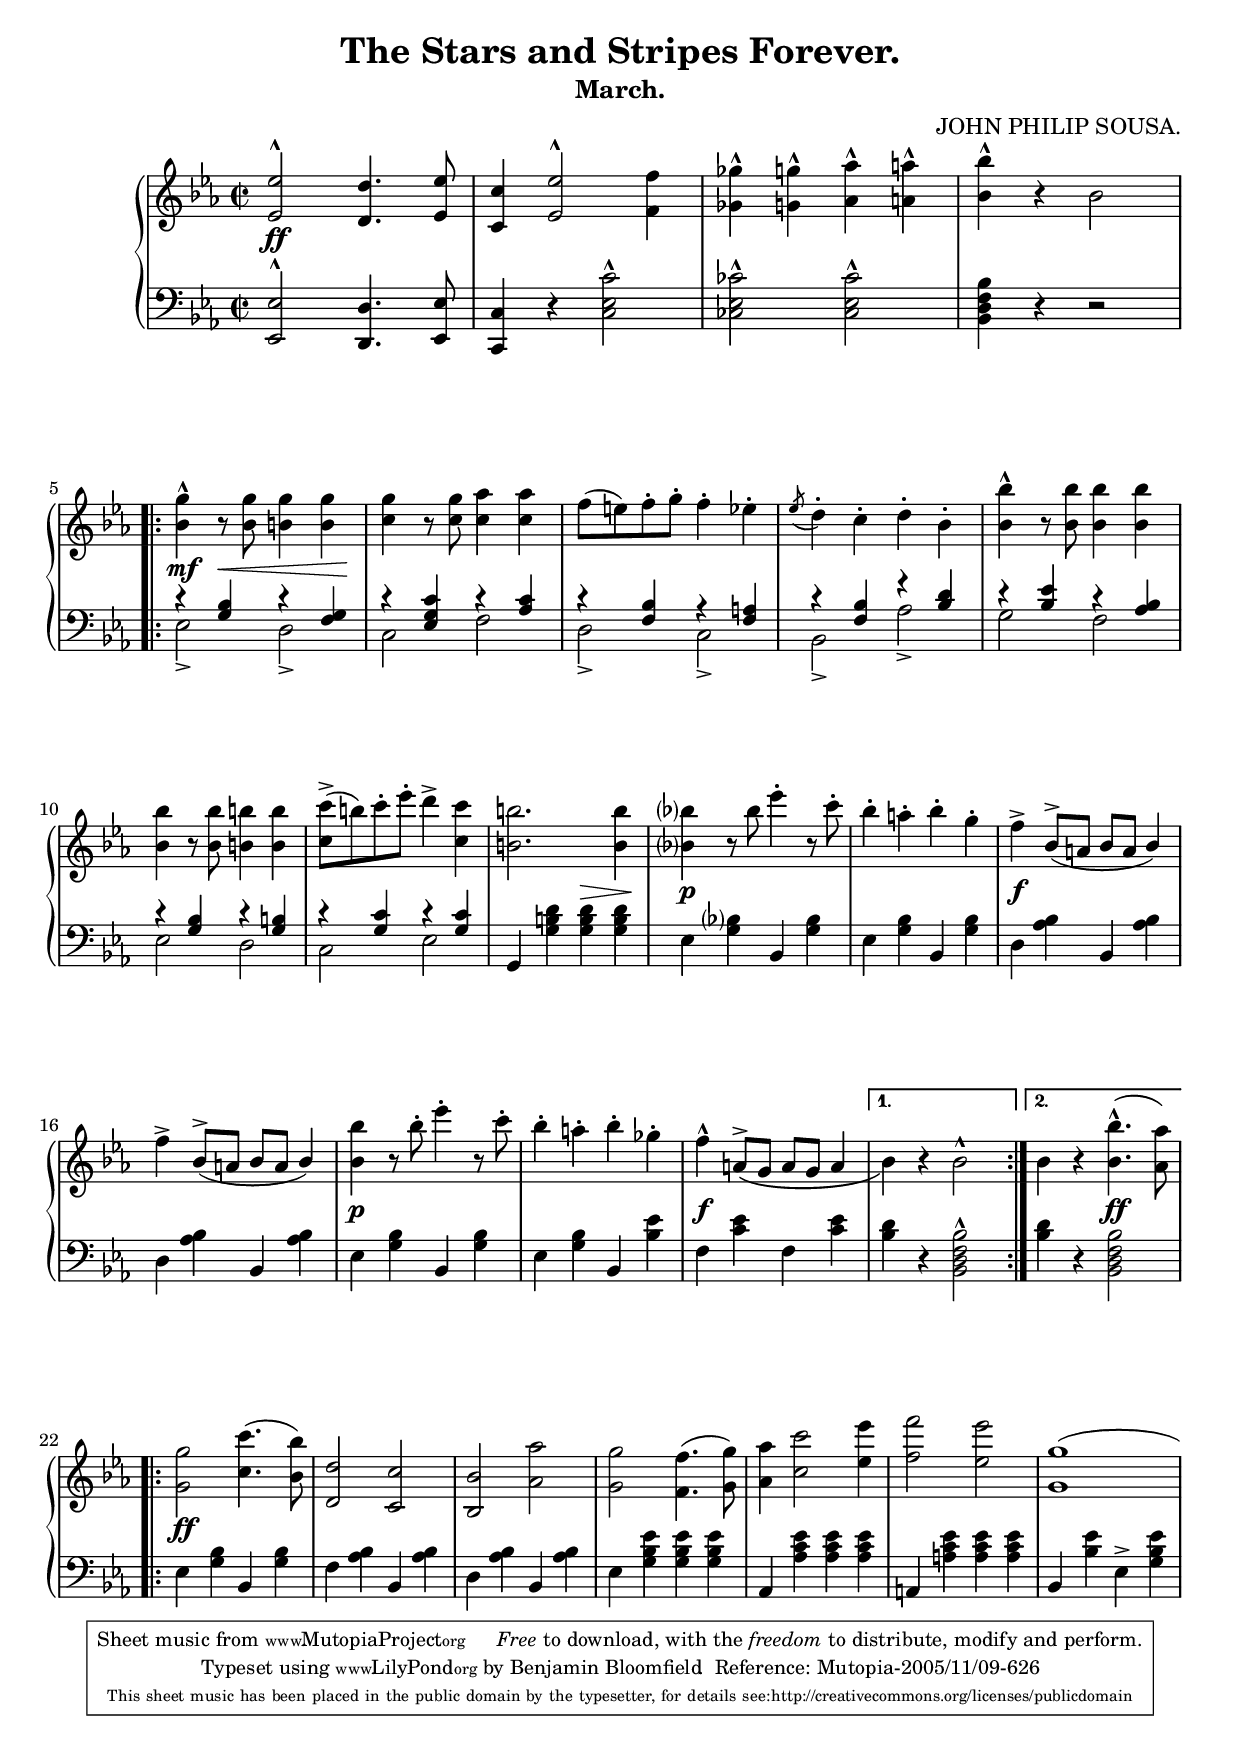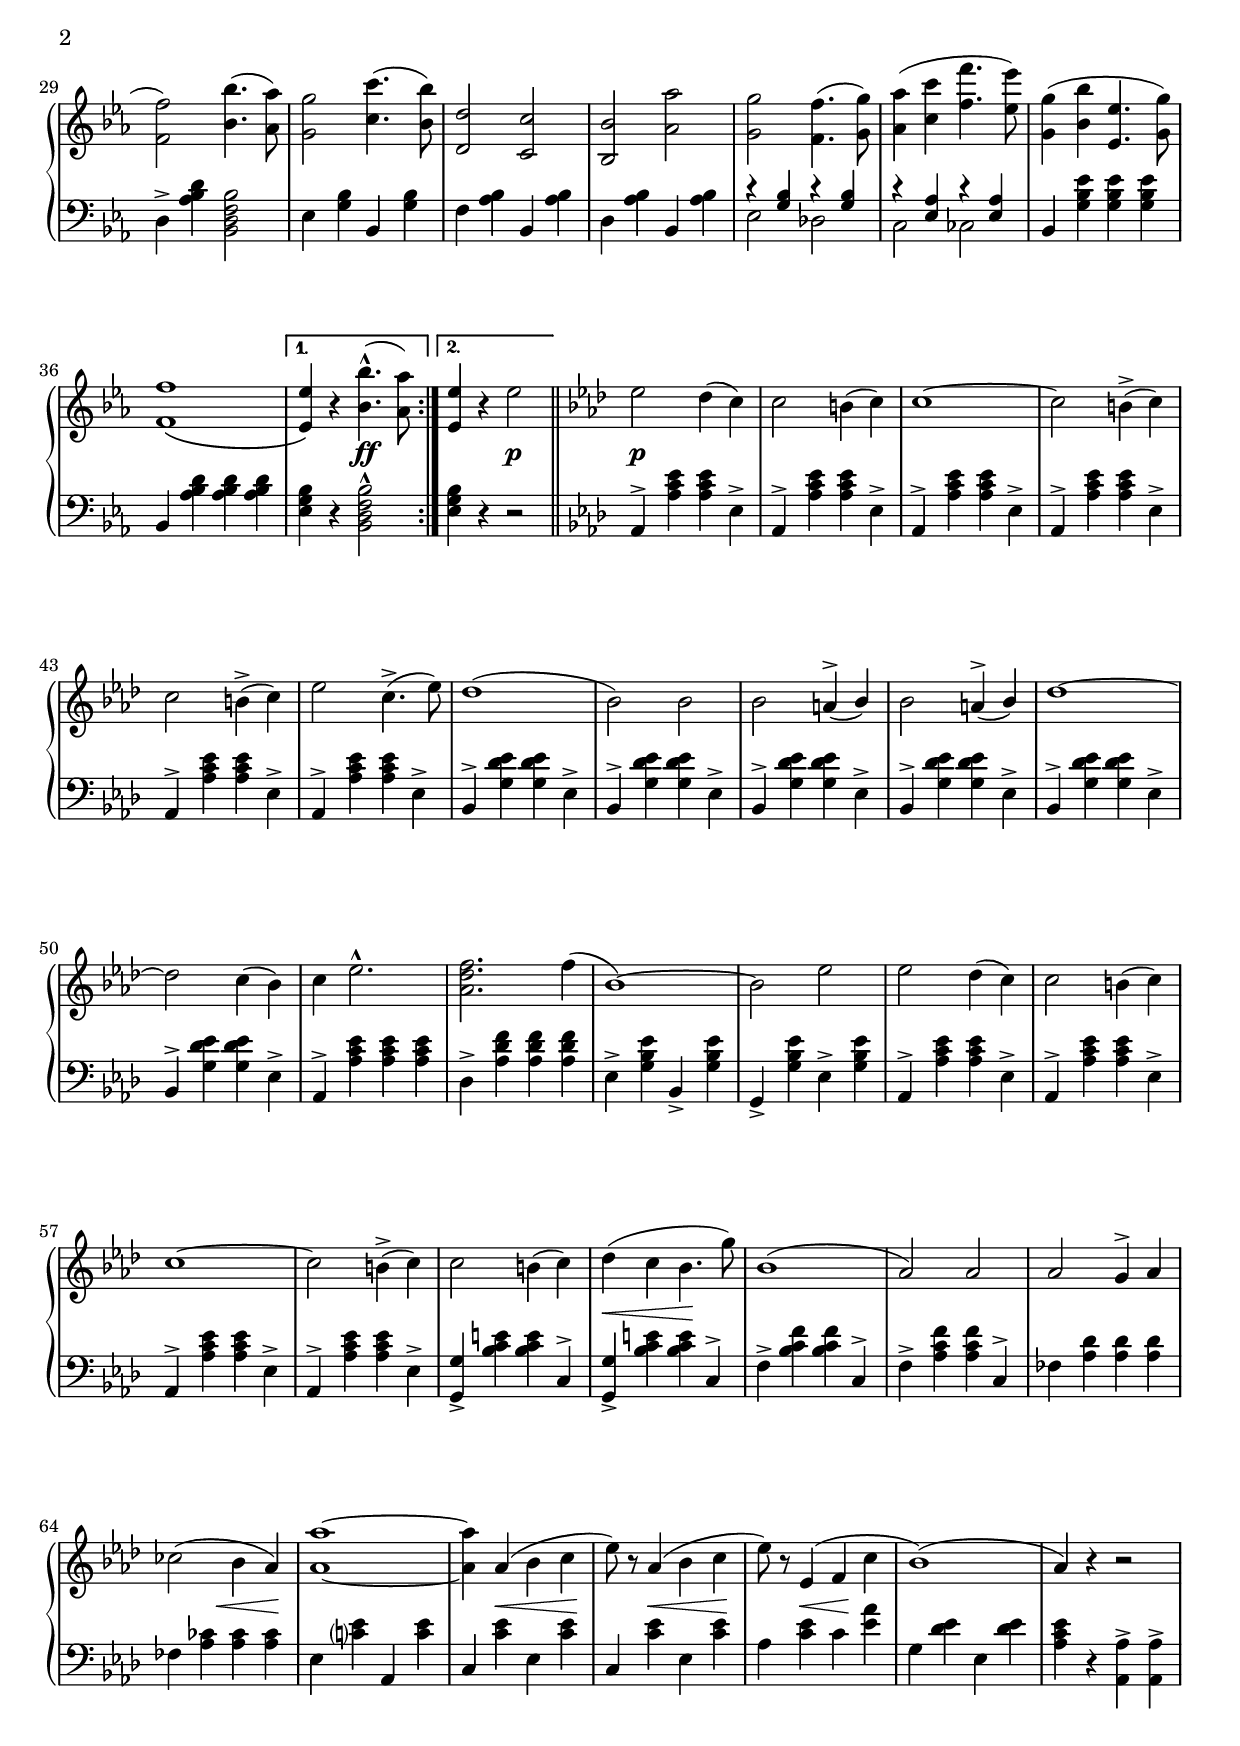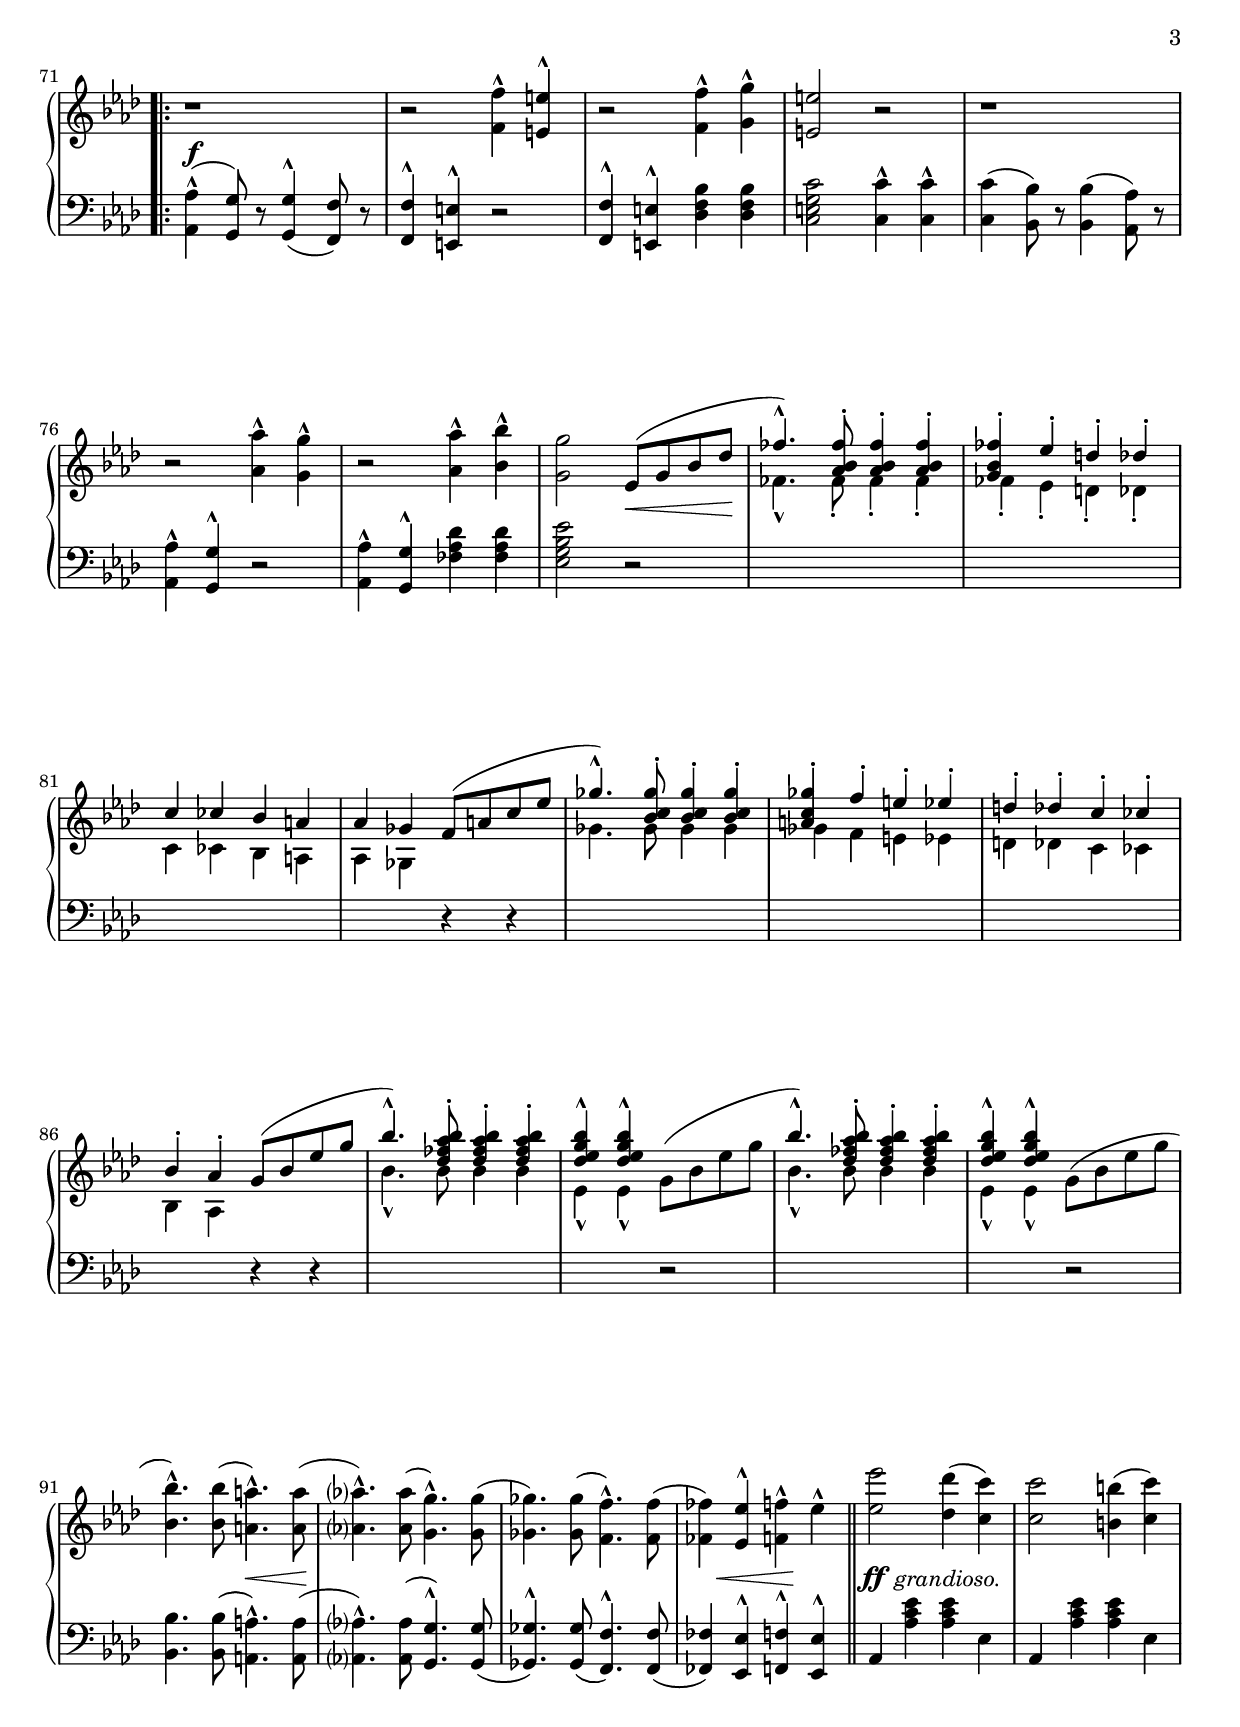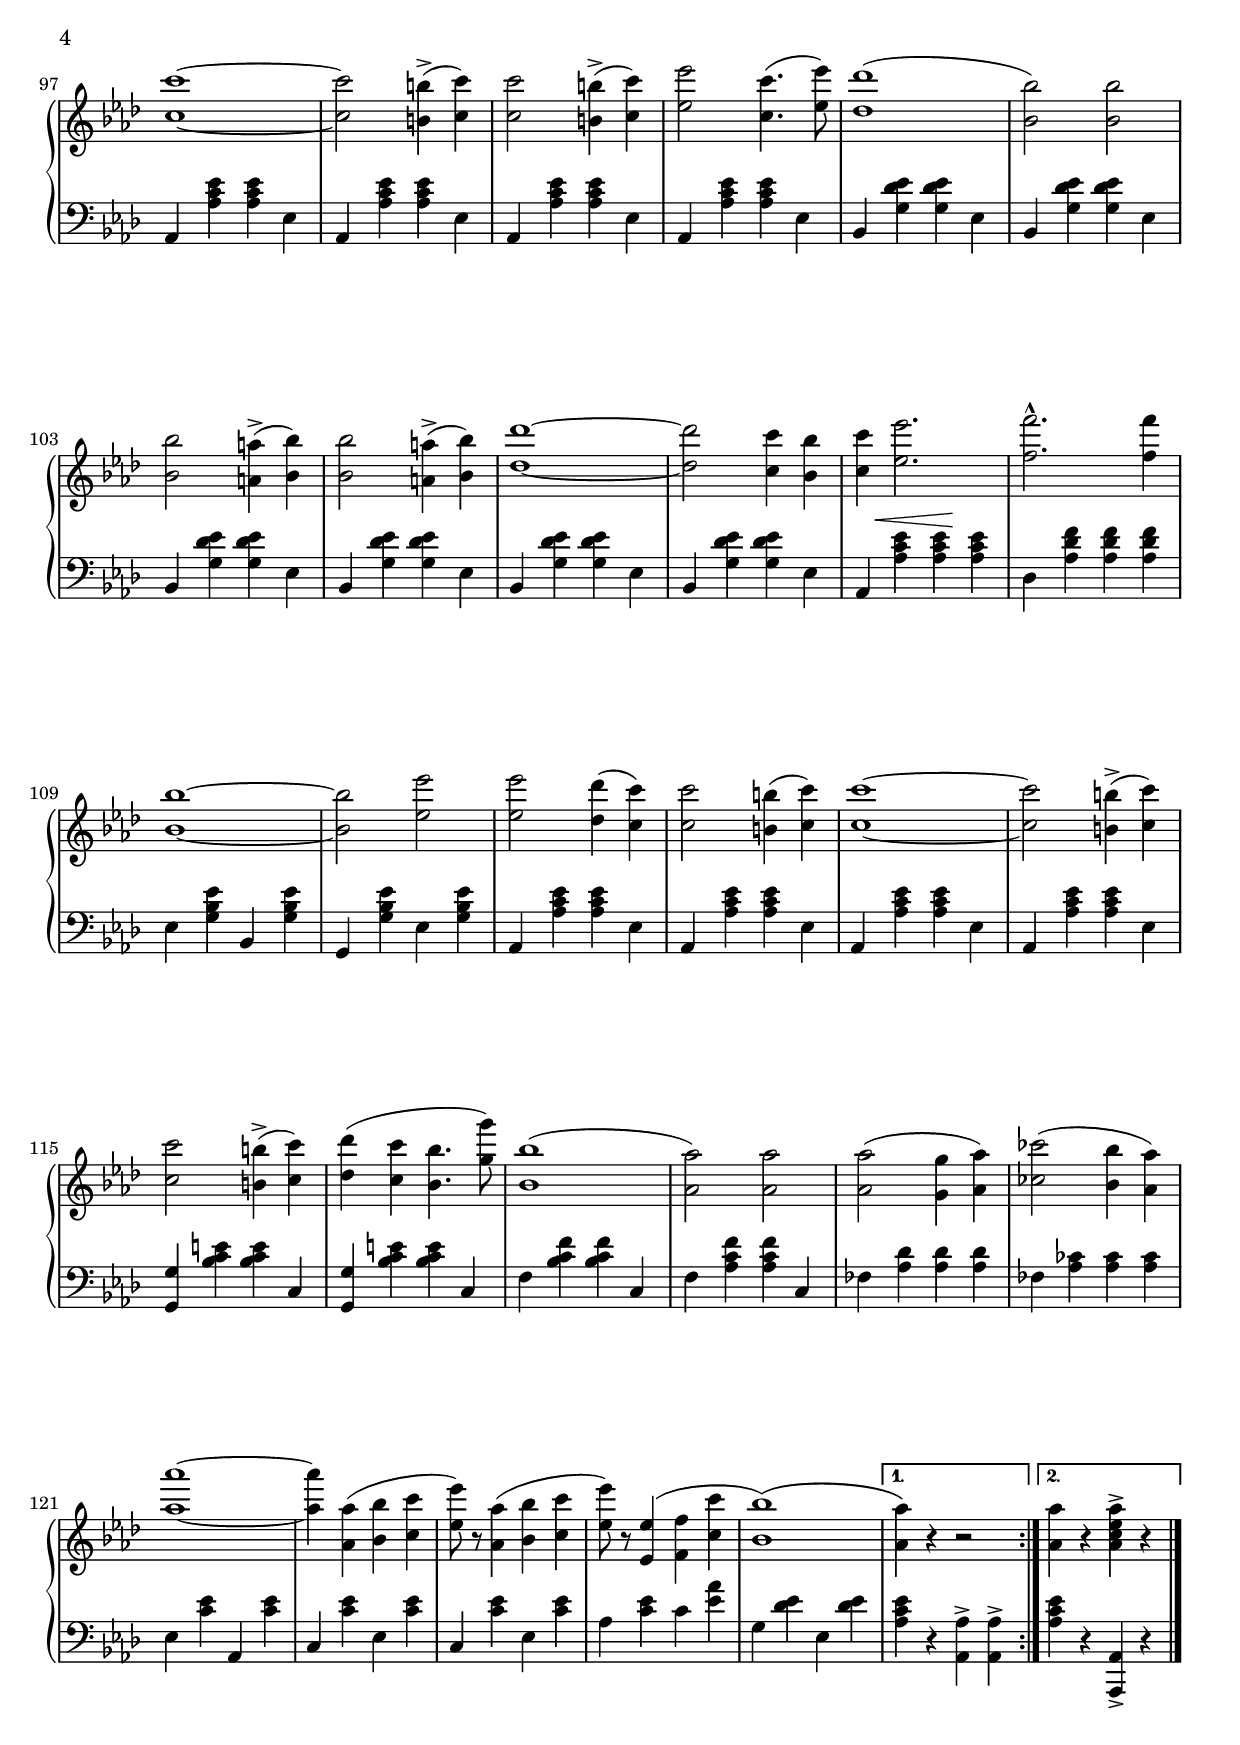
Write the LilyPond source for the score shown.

\version "2.6.0"
\include "english.ly"
\header {
 title="The Stars and Stripes Forever."
 subtitle="March."
 composer="JOHN PHILIP SOUSA."

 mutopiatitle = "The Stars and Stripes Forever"
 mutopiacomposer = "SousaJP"
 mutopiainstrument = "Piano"
 date = "1896"
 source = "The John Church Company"
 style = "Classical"
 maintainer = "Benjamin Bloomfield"
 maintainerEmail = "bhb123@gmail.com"
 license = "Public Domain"
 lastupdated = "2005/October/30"

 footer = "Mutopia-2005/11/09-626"
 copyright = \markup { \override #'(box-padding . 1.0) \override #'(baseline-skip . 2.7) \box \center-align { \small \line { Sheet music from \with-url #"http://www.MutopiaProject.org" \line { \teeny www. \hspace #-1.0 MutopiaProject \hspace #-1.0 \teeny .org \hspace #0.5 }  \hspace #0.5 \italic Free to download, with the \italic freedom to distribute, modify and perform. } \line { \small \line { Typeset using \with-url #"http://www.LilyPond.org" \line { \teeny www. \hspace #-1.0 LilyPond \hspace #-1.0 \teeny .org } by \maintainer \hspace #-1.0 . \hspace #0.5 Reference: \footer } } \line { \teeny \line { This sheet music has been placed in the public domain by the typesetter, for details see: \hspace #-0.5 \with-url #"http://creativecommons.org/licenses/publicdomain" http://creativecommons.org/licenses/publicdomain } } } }

}

\paper {
	raggedlastbottom=##f
%	hsize = 8.5\in
%	vsize = 11\in
	betweensystempadding = #0
}

     upper = \relative c'' {
       \clef treble
       \key ef \major
       \time 2/2

	<ef ef,>2^^ <d d,>4. <ef ef,>8 | <c c,>4 <ef ef,>2^^ <f f,>4 | <gf gf,>^^ <g g,>^^ <af af,>^^ <a a,>^^ |
	<bf bf,>^^ r bf,2

	\break

\repeat volta 2
{
	<bf g'>4^^ r8 <bf g'> <b g'>4 <b g'> | <c g'> r8 <c g'>8 <c af'>4 <c af'> | f8[( e) f-. g-.] f4-. ef-. |
	\acciaccatura ef8 d4-. c-. d-. bf-. | <bf bf'>^^ r8 <bf bf'> <bf bf'>4 <bf bf'>

	\break

	<bf bf'> r8 <bf bf'> <b b'>4 <b b'> | <c c'>8^>[( b') c-. ef-.] d4^> <c c,> | <b b,>2. <b b,>4 |
	<bf? bf,?> r8 bf ef4-. r8 c-. | bf4-. a-. bf-. g-. | f^> \stemUp bf,8^>[_( a] bf[ a] bf4)

	\break

	\stemDown f'4^> \stemUp bf,8^>[_( a] bf[ a] bf4) |
	\stemNeutral <bf bf'> r8 bf'-. ef4-. r8 c-. | bf4-. a-. bf-. gf-. | f^^ \phrasingSlurDown a,8^>[\( g] a[ g] a4
}
\alternative
{
	{
		bf4\) r bf2^^
	}
	{
		bf4 r <bf bf'>4.^^( <af af'>8)
	}
}

	\break

\repeat volta 2
{
	<g g'>2 <c c'>4.( <bf bf'>8) | <d d,>2 <c c,> | <bf bf,> <af af'> | <g g'> <f f'>4.( <g g'>8) |
	<af af'>4 <c c'>2 <ef ef'>4 | <f f'>2 <ef ef'> | <g g,>1(

\pageBreak
% begin page 2

	<f f,>2) <bf bf,>4.( <af af,>8) | <g g,>2 <c c,>4.( <bf bf,>8) | <d, d,>2 <c c,> | <bf bf,> <af af'> |
	<g g'> <f f'>4.( <g g'>8) | <af af'>4( <c c'> <f f'>4. <ef ef'>8) | <g g,>4( <bf bf,> <ef, ef,>4. <g g,>8)

	\break

	<f f,>1\(
}
\alternative
{
	{
		<ef ef,>4\) r <bf bf'>4.^^( <af af'>8)
	}
	{
		<ef ef'>4 r ef'2
	}
}
\bar "||"
	\key af \major
	ef2 df4( c) | c2 b4( c) | c1~ | c2 b4^>( c)

	\break

	c2 b4^>( c) | ef2 c4.^>( ef8) | df1^( | bf2) bf | bf \stemUp a4^>_( bf) |
	\stemDown bf2 \stemUp a4^>_( bf) | \stemNeutral df1~

	\break

	df2 c4( bf) | c ef2.^^ | <f df af> f4^( | bf,1)~ | bf2 ef | ef df4( c) | c2 b4( c)

	\break

	c1~ | c2 b4^>( c) | c2 b4( c) | df4^( c bf4. g'8) | bf,1^( | af2) af | af g4^> af

	\break

	cf2^( bf4 af) | <af af'>1~ | <af af'>4 af^( bf c | ef8) r af,4^( bf c | ef8) r ef,4^( f c' | bf1)^( af4) r r2

\pageBreak

% begin page 3

\repeat volta 2
{
	r1 | r2 <f f'>4^^ <e e'>^^ | r2 <f f'>4^^ <g g'>^^ | <e e'>2 r | r1

	\break

	r2 <af af'>4^^ <g g'>^^ | r2 <af af'>4^^ <bf bf'>^^ | <g g'>2
	<< \stemUp {ef8[^( g bf df] | ff4.^^) <ff bf, af>8^. <ff bf, af>4^. <ff bf, af>^. | <ff bf, g>^. ef^. d^. df^.} \\
	 \stemDown {s2 | ff,4._^ ff8_. ff4_. ff_. | ff_. ef_. d_. df_.} >>

	\break

	<< \stemUp {c'4 cf bf a | af gf f8[^( a c ef] | gf4.^^) <gf c, bf>8^. <gf c, bf>4^. <gf c, bf>^. |
		<gf c, a>^. f^. e^. ef^. | d^. df^. c^. cf^.} \\
	 \stemDown {c,4 cf bf a | af gf s2 | gf'4. gf8 gf4 gf | gf f e ef | d df c cf} >>

	\break

	<< \stemUp {bf'4^. af^. g8[^( bf ef g] | bf4.^^) <bf af ff df>8^. <bf af ff df>4^. <bf af ff df>^. |
		<bf g ef df>^^ <bf g ef df>^^ \stemDown g,8[^( bf ef g] |
		\stemUp bf4.^^) <bf af ff df>8^. <bf af ff df>4^. <bf af ff df>^. | <bf g ef df>^^ <bf g ef df>^^} \\
	 \stemDown {bf,,4 af s2 | bf'4._^ bf8 bf4 bf | ef,_^ ef_^ s2 | bf'4._^ bf8 bf4 bf | ef,_^ ef_^} >>
		g8[^( bf ef g]

	\break

	<bf bf,>4.^^) <bf bf,>8( <a a,>4.^^) <a a,>8( | <af? af,?>4.^^) <af af,>8( <g g,>4.^^) <g g,>8( |
	<gf gf,>4.) <gf gf,>8( <f f,>4.^^) <f f,>8( | <ff ff,>4) <ef ef,>^^ <f f,>^^ ef^^
	\bar "||"
	<ef ef'>2 <df df'>4( <c c'>) | <c c'>2 <b b'>4( <c c'>)

\pageBreak

% begin page 4

	<c c'>1~ | <c c'>2 <b b'>4^>( <c c'>) | <c c'>2 <b b'>4^>( <c c'>) | <ef ef'>2 <c c'>4.( <ef ef'>8) |
	<df df'>1( | <bf bf'>2) <bf bf'>

	\break

	<bf bf'>2 <a a'>4^>( <bf bf'>) | <bf bf'>2 <a a'>4^>( <bf bf'>) | <df df'>1~ | <df df'>2 <c c'>4 <bf bf'> |
	<c c'>4 <ef ef'>2. | <f f'>^^ <f f'>4

	\break

	<bf bf,>1~ | <bf bf,>2 <ef ef,> | <ef ef,> <df df,>4( <c c,>) | <c c,>2 <b b,>4( <c c,>) | <c c,>1~ |
	<c c,>2 <b b,>4^>( <c c,>)

	\break

	<c c,>2 <b b,>4^>( <c c,>) | <df df,>( <c c,> <bf bf,>4. <g g'>8) | <bf bf,>1( | <af af,>2) <af af,> |
	<af af,>^( <g g,>4 <af af,>) | <cf cf,>2( <bf bf,>4 <af af,>)

	\break

	<af af'>1~ | <af af'>4 <af af,>( <bf bf,> <c c,> | <ef ef,>8) r <af, af,>4( <bf bf,> <c c,> |
	<ef ef,>8) r <ef, ef,>4^( <f f,> <c c'> | \phrasingSlurUp <bf bf'>1)\(
}
\alternative
{
	{
		<af af'>4\) r r2
	}
	{
		<af af'>4 r <af c ef af>^> r
	}
}
\bar "|."
     }
     
     lower = \relative c {
       \clef bass
       \key ef \major
       \time 2/2

	<ef ef,>2^^ <d d,>4. <ef ef,>8 | <c c,>4 r <c ef c'>2^^ | <cf ef cf'>2^^ <cf ef cf'>^^ | <bf d f bf>4 r r2

	\break

\repeat volta 2
{
	<< \stemUp {c'4\rest <bf g> c\rest <g f> | c\rest <c g ef> c\rest <c af> | c\rest <bf f> a\rest <a f> |
		c\rest <bf f> f'\rest <d bf> | d\rest <ef bf> c\rest <af bf>} \\
	 \stemDown {ef2_> d_> | c f | d_> c_> | bf_> af'_> | g f} >>

	\break

	<< \stemUp {c'4\rest <bf g> c\rest <b g> | c\rest <c g> c\rest <g c>} \\
	 \stemDown {ef2 d | c ef} >> |
	g,4 <g' b d> <g b d> <g b d> | ef <g bf?> bf, <g' bf> | ef <g bf> bf, <g' bf> | d <af' bf> bf, <af' bf>

	\break

	d, <af' bf> bf, <af' bf> | ef <g bf> bf, <g' bf> | ef <g bf> bf, <bf' ef> | f <c' ef> f, <c' ef>
}
\alternative
{
	{
		<bf d>4 r <bf f d bf>2^^
	}
	{
		<bf d>4 r <bf f d bf>2
	}
}

	\break

\repeat volta 2
{
	ef,4 <g bf> bf, <g' bf> | f <af bf> bf, <af' bf> | d, <af' bf> bf, <af' bf> | ef <g bf ef> <g bf ef> <g bf ef> |
	af, <af' c ef> <af c ef> <af c ef> | a, <a' c ef> <a c ef> <a c ef> | bf, <bf' ef> ef,^> <g bf ef>

\pageBreak
% begin page 2 (lower)

	d^> <af' bf d> <bf f d bf>2 | ef,4 <g bf> bf, <g' bf> | f <af bf> bf, <af' bf> | d, <af' bf> bf, <af' bf> |
	<< \stemUp { c4\rest <bf g> c\rest <bf g> | c\rest <af ef> c\rest <af ef>} \\
	 \stemDown { ef2 df | c cf} >> |
	bf4 <g' bf ef> <g bf ef> <g bf ef>

	\break

	bf, <af' bf d> <af bf d> <af bf d>
}
\alternative
{
	{
		<ef g bf>4 r <bf d f bf>2^^
	}
	{
		<ef g bf>4 r r2
	}
}
\bar "||"
	\key af \major
	af,4^> <af' c ef> <af c ef> ef^> | af,^> <af' c ef> <af c ef> ef^> | af,^> <af' c ef> <af c ef> ef^> |
	af,^> <af' c ef> <af c ef> ef^>

	\break

	af,^> <af' c ef> <af c ef> ef^> | af,^> <af' c ef> <af c ef> ef^> | bf^> <g' df' ef> <g df' ef> ef^> |
	bf^> <g' df' ef> <g df' ef> ef^> | bf^> <g' df' ef> <g df' ef> ef^> | bf^> <g' df' ef> <g df' ef> ef^> |
	bf^> <g' df' ef> <g df' ef> ef^>

	\break

	bf^> <g' df' ef> <g df' ef> ef^> | af,^> <af' c ef> <af c ef> <af c ef> | df,^> <af' df f> <af df f> <af df f> |
	ef^> <g bf ef> bf,_> <g' bf ef> | g,_> <g' bf ef> ef^> <g bf ef> | af,^> <af' c ef> <af c ef> ef^> |
	af,^> <af' c ef> <af c ef> ef^>

	\break

	af,^> <af' c ef> <af c ef> ef^> | af,^> <af' c ef> <af c ef> ef^> | <g g,>_> <bf c e> <bf c e> c,^> |
	<g g'>_> <bf' c e> <bf c e> c,^> | f^> <bf c f> <bf c f> c,^> | f^> <af c f> <af c f> c,^> |
	ff <af df> <af df> <af df>

	\break

	ff <af cf> <af cf> <af cf> | ef <c'? ef> af, <c' ef> | c, <c' ef> ef, <c' ef> | c, <c' ef> ef, <c' ef> |
	af <c ef> c <ef af> | g, <df' ef> ef, <df' ef> | <af c ef> r <af af,>^> <af af,>^>

\pageBreak

% begin page 3 (lower)

\repeat volta 2
{
	<af af,>4^^( <g g,>8) r <g g,>4^^( <f f,>8) r | <f f,>4^^ <e e,>^^ r2 | <f f,>4^^ <e e,>^^ <df f bf> <df f bf> |
	<c e g c>2 <c c'>4^^ <c c'>^^ | <c c'>( <bf bf'>8) r <bf bf'>4( <af af'>8) r

	\break

	<af af'>4^^ <g g'>^^ r2 | <af af'>4^^ <g g'>^^ <ff' af df> <ff af df> | <ef g bf ef>2 r | s1 | s1

	\break

	s1 | s2 r4 r4 | s1*3

	\break

	s2 r4 r4 | s1 | s2 r2 | s1 | s2 r

	\break

	<bf bf'>4. <bf bf'>8( <a a'>4.^^) <a a'>8( | <af? af'?>4.^^) <af af'>8( <g g'>4.^^) <g g'>8( |
	<gf gf'>4.^^) <gf gf'>8( <f f'>4.^^) <f f'>8( | <ff ff'>4) <ef ef'>^^ <f f'>^^ <ef ef'>^^
	\bar "||"
	af4 <af' c ef> <af c ef> ef | af, <af' c ef> <af c ef> ef

\pageBreak
% begin page 4 (lower)

	af, <af' c ef> <af c ef> ef | af, <af' c ef> <af c ef> ef | af, <af' c ef> <af c ef> ef |
	af, <af' c ef> <af c ef> ef | bf <g' df' ef> <g df' ef> ef | bf <g' df' ef> <g df' ef> ef

	\break

	bf <g' df' ef> <g df' ef> ef | bf <g' df' ef> <g df' ef> ef | bf <g' df' ef> <g df' ef> ef |
	bf <g' df' ef> <g df' ef> ef | af, <af' c ef> <af c ef> <af c ef> | df, <af' df f> <af df f> <af df f>

	\break

	ef <g bf ef> bf, <g' bf ef> | g, <g' bf ef> ef <g bf ef> | af, <af' c ef> <af c ef> ef |
	af, <af' c ef> <af c ef> ef | af, <af' c ef> <af c ef> ef | af, <af' c ef> <af c ef> ef

	\break

	<g g,> <bf c e> <bf c e> c, | <g g'> <bf' c e> <bf c e> c, | f <bf c f> <bf c f> c, | f <af c f> <af c f> c, |
	ff <af df> <af df> <af df> | ff <af cf> <af cf> <af cf>

	\break

	ef <c' ef> af, <c' ef> | c, <c' ef> ef, <c' ef> | c, <c' ef> ef, <c' ef> | af <c ef> c <ef af> |
	g, <df' ef> ef, <df' ef>
}
\alternative
{
	{
		<af c ef> r <af af,>^> <af af,>^>
	}
	{
		<af c ef> r <af, af,>_> r
	}
}
\bar "|."
     }
     
     dynamics = {
	s1\ff | s1*3

	s4\mf s2\< s4\! | s1*4

	s1*2 | s2 s4.\> s8\! | s1\p | s1 | s1\f

	s1 | s1\p | s1 | s1\f | s1 | s2 s2\ff

	s1\ff | s1*6

% begin page 2

	s1*7

	s1 | s2 s2\ff | s2 s2\p | s1\p | s1*3

	s1*7

	s1*7

	s1*3 | s2\< s2\! | s1*3

	s4. s4.\< s4\! | s1 | s4 s2\< s8 s8\! | s4 s2\< s4\! | s4 s4.\< s4.\! | s1*2

% begin page 3

	s1\f | s1*4

	s1*2 | s2 s4.\< s8\! | s1*2

	s1*5

	s1*5

	s2 s4.\< s8\! | s1*2 | s8 s2\< s4.\! | s32 s32*7\ff \once \override TextScript #'extra-offset = #'( -1 . -1.5 )
		s2.^\markup { \italic \fontsize #0 grandioso. } | s1

% begin page 4

	s1*6

	s1*4 | s8 s2\< s4.\! | s1

	s1*6

	s1*6

	s1*7
     }
     
     pedal = {
     }
     #(set-global-staff-size 19.5)
     \score {
       \context PianoStaff <<
         \context Staff=upper \upper
         \context Dynamics=dynamics \dynamics
         \context Staff=lower <<
           \clef bass
           \lower
         >>
         \context Dynamics=pedal \pedal
       >>
       \layout {
         \context {
           \type "Engraver_group_engraver"
           \name Dynamics
           \alias Voice % So that \cresc works, for example.
           \consists "Output_property_engraver"
     
           minimumVerticalExtent = #'(-1 . 1)
           pedalSustainStrings = #'("Ped." "*Ped." "*")
           pedalUnaCordaStrings = #'("una corda" "" "tre corde")
     
           \consists "Piano_pedal_engraver"
           \consists "Script_engraver"
           \consists "Dynamic_engraver"
           \consists "Text_engraver"
     
           \override TextScript #'font-size = #2
           \override TextScript #'font-shape = #'italic
           \override DynamicText #'extra-offset = #'(0 . 2.5)
           \override Hairpin #'extra-offset = #'(0 . 2.5)
     
           \consists "Skip_event_swallow_translator"
     
           \consists "Axis_group_engraver"
         }
         \context {
           \PianoStaff
           \accepts Dynamics
           \override VerticalAlignment #'forced-distance = #6
         }
       }
     }
     \score {
	\unfoldRepeats
       \context PianoStaff <<
         \context Staff=upper << \upper \dynamics >>
         \context Staff=lower << \lower \dynamics >>
         \context Dynamics=pedal \pedal
       >>
       \midi { \tempo 4=240
         \context {
           \type "Performer_group_performer"
           \name Dynamics
           \consists "Piano_pedal_performer"
         }
         \context {
           \PianoStaff
           \accepts Dynamics
         }
       }
     }
